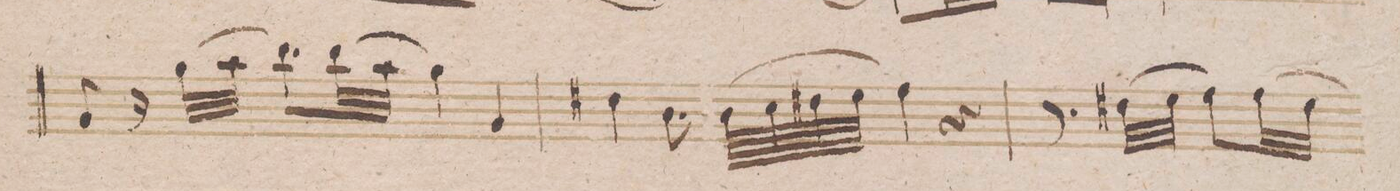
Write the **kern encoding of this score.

**kern	**dynam
*I"Fagotto 2do	*
*clefF4	*
*k[b-]	*
*met(c)	*
*M4/4	*
8BB-/	.
16r	.
(32B-\LLL	.
32c\JJJ	.
8.d\L)	.
(32d\LL	.
32c\JJJ	.
4B-\)	.
4BB-/	.
=6	=6
4F#X\	.
8.D\	.
(64D\LLLL	.
64E\	.
64F#\	.
64G\JJJJ	.
4A\)	.
4r	.
=7	=7
8.r	.
(32F#X\LLL	.
32G\JJJ	.
8.A\L)	.
(32A\LL	.
32G\JJJ	.
*-	*-
